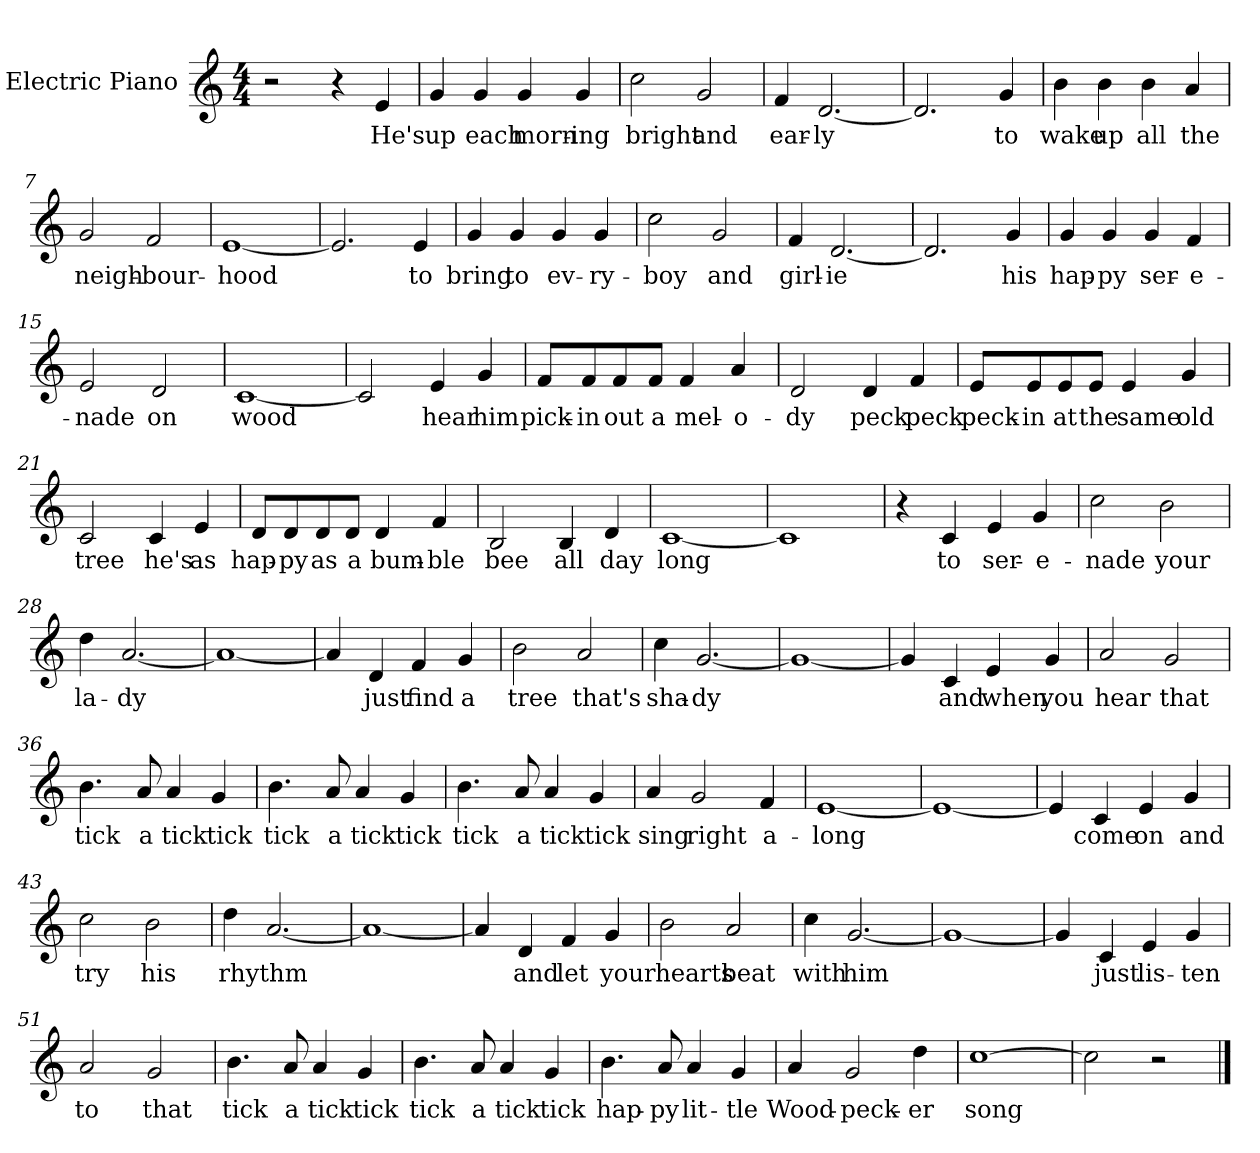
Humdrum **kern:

**kern	**text
*part1	*part1
*staff1	*staff1
*I"Electric Piano	*
*I'E.Pno	*
*clefG2	*
*k[]	*
*C:	*
*M4/4	*
=1	=1
2r	.
4r	.
4e/	He's
=2	=2
4g/	up
4g/	each
4g/	morn-
4g/	-ing
=3	=3
2cc\	bright
2g/	and
=4	=4
4f/	ear-
[2.d/	-ly
=5	=5
2.d/]	.
4g/	to
!!LO:LB:g=z
=6	=6
4b\	wake
4b\	up
4b\	all
4a/	the
=7	=7
2g/	neigh-
2f/	-bour-
=8	=8
[1e	-hood
=9	=9
2.e/]	.
4e/	to
=10	=10
4g/	bring
4g/	to
4g/	ev-
4g/	-ry-
=11	=11
2cc\	boy
2g/	and
=12	=12
4f/	girl-
[2.d/	-ie
=13	=13
2.d/]	.
4g/	his
!!LO:LB:g=z
=14	=14
4g/	hap-
4g/	-py
4g/	ser-
4f/	-e-
=15	=15
2e/	-nade
2d/	on
=16	=16
[1c	wood
=17	=17
2c/]	.
4e/	hear
4g/	him
=18	=18
8f/L	pick-
8f/	-in
8f/	out
8f/J	a
4f/	mel-
4a/	-o-
=19	=19
2d/	-dy
4d/	peck
4f/	peck
!!LO:LB:g=z
=20	=20
8e/L	peck-
8e/	-in
8e/	at
8e/J	the
4e/	same
4g/	old
=21	=21
2c/	tree
4c/	he's
4e/	as
=22	=22
8d/L	hap-
8d/	py
8d/	as
8d/J	a
4d/	bum-
4f/	-ble
=23	=23
2B/	bee
4B/	all
4d/	day
=24	=24
[1c	long
=25	=25
1c]	.
!!LO:LB:g=z
=26	=26
4r	.
4c/	to
4e/	ser-
4g/	-e-
=27	=27
2cc\	-nade
2b\	your
=28	=28
4dd\	la-
[2.a/	-dy
=29	=29
1a_	.
=30	=30
4a/]	.
4d/	just
4f/	find
4g/	a
=31	=31
2b\	tree
2a/	that's
=32	=32
4cc\	sha-
[2.g/	-dy
=33	=33
1g_	.
!!LO:LB:g=z
=34	=34
4g/]	.
4c/	and
4e/	when
4g/	you
=35	=35
2a/	hear
2g/	that
=36	=36
4.b\	tick
8a/	a
4a/	tick
4g/	tick
=37	=37
4.b\	tick
8a/	a
4a/	tick
4g/	tick
!!LO:LB:g=z
=38	=38
4.b\	tick
8a/	a
4a/	tick
4g/	tick
=39	=39
4a/	sing
2g/	right
4f/	a-
=40	=40
[1e	-long
=41	=41
1e_	.
=42	=42
4e/]	.
4c/	come
4e/	on
4g/	and
=43	=43
2cc\	try
2b\	his
=44	=44
4dd\	rhythm
[2.a/	.
=45	=45
1a_	.
!!LO:LB:g=z
=46	=46
4a/]	.
4d/	and
4f/	let
4g/	your
=47	=47
2b\	hearts
2a/	beat
=48	=48
4cc\	with
[2.g/	him
=49	=49
1g_	.
=50	=50
4g/]	.
4c/	just
4e/	lis-
4g/	-ten
=51	=51
2a/	to
2g/	that
!!LO:LB:g=z
=52	=52
4.b\	tick
8a/	a
4a/	tick
4g/	tick
=53	=53
4.b\	tick
8a/	a
4a/	tick
4g/	tick
=54	=54
4.b\	hap-
8a/	-py
4a/	lit-
4g/	-tle
=55	=55
4a/	Wood-
2g/	-peck-
4dd\	-er
=56	=56
[1cc	song
=57	=57
2cc\]	.
2r	.
==	==
*-	*-
